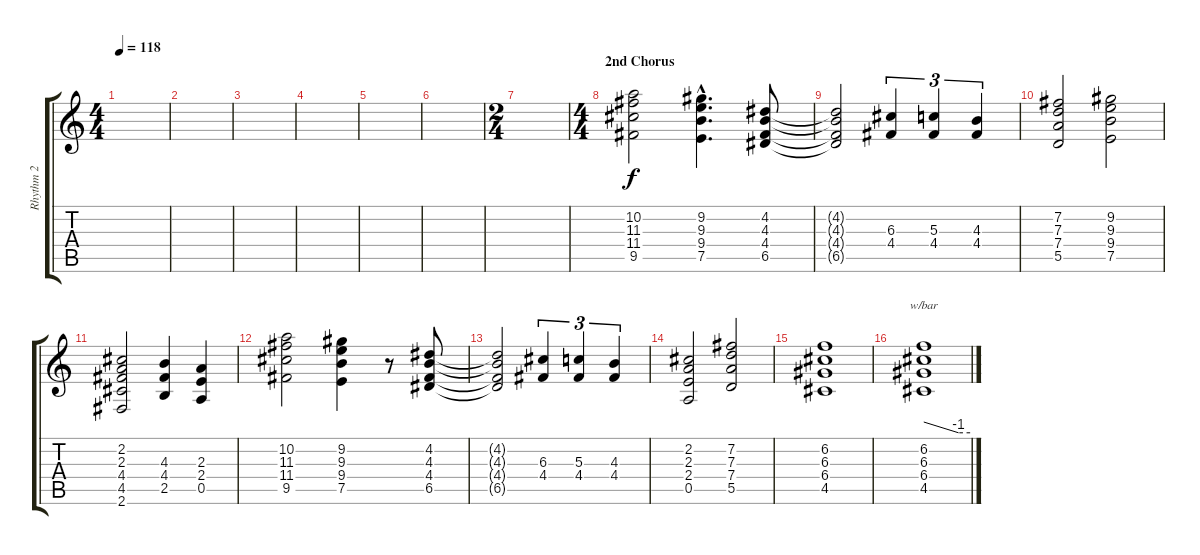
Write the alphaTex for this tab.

\track ("Rhythm 2" "Rhythm 2") {instrument overdrivenguitar}
\staff {score tabs}
\tuning (E4 B3 G3 D3 A2 E2) {hide}
\ts (4 4)
\tempo 118
\clef g2
\ks c
|
|
|
|
|
|
\ts (2 4)
|
\ts (4 4)
\section ("" "2nd Chorus")
(10.2 11.3 11.4 9.5).2 (9.2{hac} 9.3{hac} 9.4{hac} 7.5{hac}).4{d} (4.2 4.3 4.4 6.5).8 |
(4.2{t} 4.3{t} 4.4{t} 6.5{t}).2 (6.3 4.4).4{tu (3 2)} (5.3 4.4).4{tu (3 2)} (4.3 4.4).4{tu (3 2)} |
(7.2 7.3 7.4 5.5).2 (9.2 9.3 9.4 7.5).2 |
(2.2 2.3 4.4 4.5 2.6).2 (4.3 4.4 2.5).4 (2.3 2.4 0.5).4 |
(10.2 11.3 11.4 9.5).2 (9.2 9.3 9.4 7.5).4 r.8 (4.2 4.3 4.4 6.5).8 |
(4.2{t} 4.3{t} 4.4{t} 6.5{t}).2 (6.3 4.4).4{tu (3 2)} (5.3 4.4).4{tu (3 2)} (4.3 4.4).4{tu (3 2)} |
(2.2 2.3 2.4 0.5).2 (7.2 7.3 7.4 5.5).2 |
(6.2 6.3 6.4 4.5).1 |
(6.2 6.3 6.4 4.5).1{tbe (custom default 0 0 45 -4 60 -4)}
